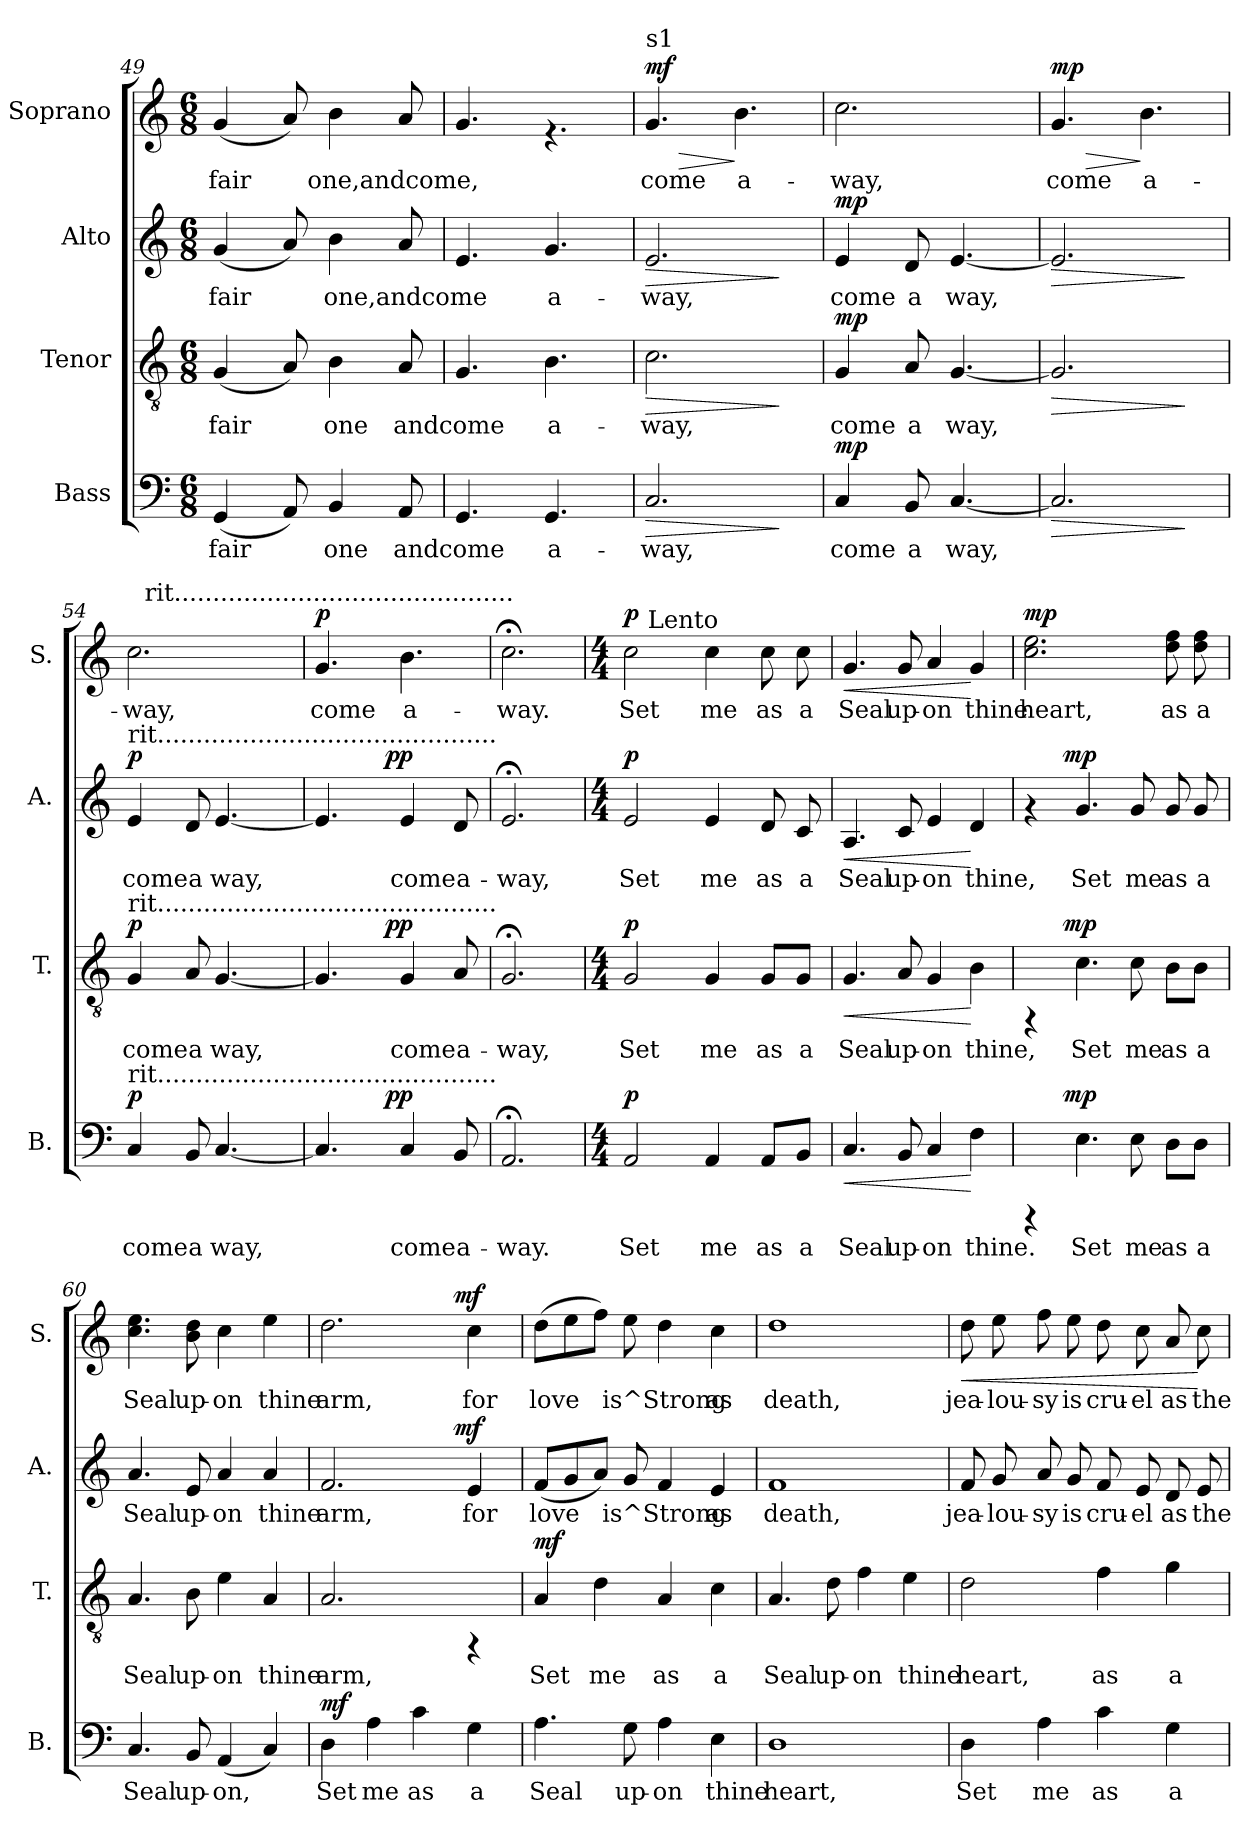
**kern	**text	**dynam	**kern	**text	**dynam	**kern	**text	**dynam	**kern	**text	**dynam
*part4	*part4	*part4	*part3	*part3	*part3	*part2	*part2	*part2	*part1	*part1	*part1
*staff4	*staff4	*staff4	*staff3	*staff3	*staff3	*staff2	*staff2	*staff2	*staff1	*staff1	*staff1
*I"Bass	*	*	*I"Tenor	*	*	*I"Alto	*	*	*I"Soprano	*	*
*I'B.	*	*	*I'T.	*	*	*I'A.	*	*	*I'S.	*	*
*clefF4	*	*	*clefGv2	*	*	*clefG2	*	*	*clefG2	*	*
*k[]	*	*	*k[]	*	*	*k[]	*	*	*k[]	*	*
*C:	*	*	*C:	*	*	*C:	*	*	*C:	*	*
*M6/8	*	*	*M6/8	*	*	*M6/8	*	*	*M6/8	*	*
=49	=49	=49	=49	=49	=49	=49	=49	=49	=49	=49	=49
!	!LO:LY:b:cj	!	!	!LO:LY:b:cj	!	!	!LO:LY:b:cj	!	!	!LO:LY:b	!
(<4GG/	fair	.	(<4G/	fair	.	(<4g/	fair	.	(<4g/	fair	.
!	!LO:LY:b:cj	!	!	!LO:LY:b:cj	!	!	!LO:LY:b:cj	!	!	!LO:LY:b	!
8AA/)	.	.	8A/)	.	.	8a/)	.	.	8a/)	.	.
!	!LO:LY:b:cj	!	!	!LO:LY:b:cj	!	!	!LO:LY:b:cj	!	!	!LO:LY:b	!
4BB/	one	.	4B\	one	.	4b\	one,andcome	.	4b\	one,andcome,	.
!	!LO:LY:b:cj	!	!	!LO:LY:b:cj	!	!	!LO:LY:b:cj	!	!	!LO:LY:b	!
8AA/	andcome	.	8A/	andcome	.	8a/	.	.	8a/	.	.
=50	=50	=50	=50	=50	=50	=50	=50	=50	=50	=50	=50
!	!LO:LY:b:cj	!	!	!LO:LY:b:cj	!	!	!LO:LY:b:cj	!	!	!LO:LY:b	!
4.GG/	.	.	4.G/	.	.	4.e/	.	.	4.g/	.	.
!	!LO:LY:b:cj	!	!	!LO:LY:b:cj	!	!	!LO:LY:b:cj	!	!	!	!
4.GG/	a-	.	4.B\	a-	.	4.g/	a-	.	4.rf	.	.
!!LO:LB:g=z
=51	=51	=51	=51	=51	=51	=51	=51	=51	=51	=51	=51
!	!	!	!	!	!	!	!	!	!LO:TX:a:t=s1	!	!
!	!LO:LY:b:cj	!LO:HP:b	!	!LO:LY:b:cj	!LO:HP:b	!	!LO:LY:b:cj	!LO:HP:b	!	!LO:LY:b	!LO:HP:b
!	!	!	!	!	!	!	!	!	!	!	!LO:DY:n=1:a
2.C/	-way,	>	2.c\	-way,	>	2.e/	-way,	>	4.g/	come	> mf
!	!	!	!	!	!	!	!	!	!	!LO:LY:b	!
.	.	.	.	.	.	.	.	.	4.b\	a-	]
.	.	]	.	.	]	.	.	]	.	.	.
=52	=52	=52	=52	=52	=52	=52	=52	=52	=52	=52	=52
!	!LO:LY:b:cj	!LO:DY:a	!	!LO:LY:b:cj	!LO:DY:a	!	!LO:LY:b:cj	!LO:DY:a	!	!LO:LY:b	!
4C/	come	mp	4G/	come	mp	4e/	come	mp	2.cc\	-way,	.
!	!LO:LY:b:cj	!	!	!LO:LY:b:cj	!	!	!LO:LY:b:cj	!	!	!	!
8BB/	a	.	8A/	a	.	8d/	a	.	.	.	.
!	!LO:LY:b:cj	!	!	!LO:LY:b:cj	!	!	!LO:LY:b:cj	!	!	!	!
[<4.C/	way,	.	[<4.G/	way,	.	[<4.e/	way,	.	.	.	.
=53	=53	=53	=53	=53	=53	=53	=53	=53	=53	=53	=53
!	!LO:LY:b:cj	!LO:HP:b	!	!LO:LY:b:cj	!LO:HP:b	!	!LO:LY:b:cj	!LO:HP:b	!	!LO:LY:b	!LO:HP:b
!	!	!	!	!	!	!	!	!	!	!	!LO:DY:n=1:a
2.C/]	.	>	2.G/]	.	>	2.e/]	.	>	4.g/	come	> mp
!	!	!	!	!	!	!	!	!	!	!LO:LY:b	!
.	.	.	.	.	.	.	.	.	4.b\	a-	]
.	.	]	.	.	]	.	.	]	.	.	.
=54	=54	=54	=54	=54	=54	=54	=54	=54	=54	=54	=54
!	!	!	!	!	!	!LO:TX:a:t=rit............................................	!	!	!	!	!
!	!	!	!LO:TX:a:t=rit............................................	!	!	!	!	!	!	!	!
!LO:TX:a:t=rit............................................	!	!	!	!	!	!	!	!	!	!	!
!	!LO:LY:b:cj	!LO:DY:a	!	!LO:LY:b:cj	!LO:DY:a	!	!LO:LY:b:cj	!LO:DY:a	!	!LO:LY:b	!
*	*	*	*	*	*	*	*	*	*^	*	*
4C/	come	p	4G/	come	p	4e/	come	p	2.cc\	32.ryy	-way,	.
!	!	!	!	!	!	!	!	!	!	!LO:TX:a:t=rit............................................	!	!
.	.	.	.	.	.	.	.	.	.	2ryy	.	.
!	!LO:LY:b:cj	!	!	!LO:LY:b:cj	!	!	!LO:LY:b:cj	!	!	!	!	!
8BB/	a	.	8A/	a	.	8d/	a	.	.	.	.	.
!	!LO:LY:b:cj	!	!	!LO:LY:b:cj	!	!	!LO:LY:b:cj	!	!	!	!	!
[<4.C/	way,	.	[<4.G/	way,	.	[<4.e/	way,	.	.	.	.	.
.	.	.	.	.	.	.	.	.	.	8ryy	.	.
.	.	.	.	.	.	.	.	.	.	16ryy	.	.
.	.	.	.	.	.	.	.	.	.	64ryy	.	.
=55	=55	=55	=55	=55	=55	=55	=55	=55	=55	=55	=55	=55
!	!LO:LY:b:cj	!	!	!LO:LY:b:cj	!	!	!LO:LY:b:cj	!	!	!	!LO:LY:b	!LO:DY:a
*^	*	*	*^	*	*	*^	*	*	*v	*v	*	*
4.C/]	4ryy	.	.	4.G/]	4ryy	.	.	4.e/]	4ryy	.	.	4.g/	come	p
.	16ryy	.	.	.	16ryy	.	.	.	16ryy	.	.	.	.	.
.	64ryy	.	.	.	64ryy	.	.	.	64ryy	.	.	.	.	.
!	!	!	!LO:DY:a	!	!	!	!LO:DY:a	!	!	!	!LO:DY:a	!	!	!
.	4ryy	.	pp	.	4ryy	.	pp	.	4ryy	.	pp	.	.	.
!	!	!LO:LY:b:cj	!	!	!	!LO:LY:b:cj	!	!	!	!LO:LY:b:cj	!	!	!LO:LY:b	!
4C/	.	come	.	4G/	.	come	.	4e/	.	come	.	4.b\	a-	.
.	8ryy	.	.	.	8ryy	.	.	.	8ryy	.	.	.	.	.
!	!	!LO:LY:b:cj	!	!	!	!LO:LY:b:cj	!	!	!	!LO:LY:b:cj	!	!	!	!
8BB/	.	a-	.	8A/	.	a-	.	8d/	.	a-	.	.	.	.
.	32.ryy	.	.	.	32.ryy	.	.	.	32.ryy	.	.	.	.	.
=56	=56	=56	=56	=56	=56	=56	=56	=56	=56	=56	=56	=56	=56	=56
!	!	!LO:LY:b:cj	!	!	!	!LO:LY:b:cj	!	!	!	!LO:LY:b:cj	!	!	!LO:LY:b	!
*v	*v	*	*	*	*	*	*	*v	*v	*	*	*	*	*
*	*	*	*v	*v	*	*	*	*	*	*	*	*
2.AA;</	-way.	.	2.G;</	-way,	.	2.e;</	-way,	.	2.cc;<\	-way.	.
=57	=57	=57	=57	=57	=57	=57	=57	=57	=57	=57	=57
*M4/4	*	*	*M4/4	*	*	*M4/4	*	*	*M4/4	*	*
!	!LO:LY:b:cj	!LO:DY:a	!	!LO:LY:b:cj	!LO:DY:a	!	!LO:LY:b:cj	!LO:DY:a	!	!LO:LY:b	!LO:DY:a
*	*	*	*	*	*	*	*	*	*^	*	*
2AA/	Set	p	2G/	Set	p	2e/	Set	p	2cc\	16.ryy	Set	p
!	!	!	!	!	!	!	!	!	!	!LO:TX:a:t=Lento	!	!
.	.	.	.	.	.	.	.	.	.	2ryy	.	.
!	!LO:LY:b:cj	!	!	!LO:LY:b:cj	!	!	!LO:LY:b:cj	!	!	!	!LO:LY:b	!
4AA/	me	.	4G/	me	.	4e/	me	.	4cc\	.	me	.
.	.	.	.	.	.	.	.	.	.	4ryy	.	.
!	!LO:LY:b:cj	!	!	!LO:LY:b:cj	!	!	!LO:LY:b:cj	!	!	!	!LO:LY:b	!
8AA/L	as	.	8G/L	as	.	8d/	as	.	8cc\	.	as	.
.	.	.	.	.	.	.	.	.	.	8ryy	.	.
!	!LO:LY:b:cj	!	!	!LO:LY:b:cj	!	!	!LO:LY:b:cj	!	!	!	!LO:LY:b	!
8BB/J	a	.	8G/J	a	.	8c/	a	.	8cc\	.	a	.
.	.	.	.	.	.	.	.	.	.	32ryy	.	.
!!LO:PB:g=z
=58	=58	=58	=58	=58	=58	=58	=58	=58	=58	=58	=58	=58
!	!LO:LY:b:cj	!LO:HP:b	!	!LO:LY:b:cj	!LO:HP:b	!	!LO:LY:b:cj	!LO:HP:b	!	!	!LO:LY:b	!LO:HP:b
*	*	*	*	*	*	*	*	*	*v	*v	*	*
4.C/	Seal	<	4.G/	Seal	<	4.A/	Seal	<	4.g/	Seal	<
!	!LO:LY:b:cj	!	!	!LO:LY:b:cj	!	!	!LO:LY:b:cj	!	!	!LO:LY:b	!
8BB/	up-	.	8A/	up-	.	8c/	up-	.	8g/	up-	.
!	!LO:LY:b:cj	!	!	!LO:LY:b:cj	!	!	!LO:LY:b:cj	!	!	!LO:LY:b	!
4C/	-on	.	4G/	-on	.	4e/	-on	.	4a/	-on	.
!	!LO:LY:b:cj	!	!	!LO:LY:b:cj	!	!	!LO:LY:b:cj	!	!	!LO:LY:b	!
4F\	thine.	[	4B\	thine,	[	4d/	thine,	[	4g/	thine	[
=59	=59	=59	=59	=59	=59	=59	=59	=59	=59	=59	=59
!	!	!	!	!	!	!	!	!	!	!LO:LY:b	!LO:DY:a
*^	*	*	*^	*	*	*^	*	*	*	*	*
4rCCC	8..ryy	.	.	4rFF	8..ryy	.	.	4rf	8..ryy	.	.	2.ee\ 2.cc\	heart,	mp
!	!	!	!LO:DY:a	!	!	!	!LO:DY:a	!	!	!	!LO:DY:a	!	!	!
.	2ryy	.	mp	.	2ryy	.	mp	.	2ryy	.	mp	.	.	.
!	!	!LO:LY:b:cj	!	!	!	!LO:LY:b:cj	!	!	!	!LO:LY:b:cj	!	!	!	!
4.E\	.	Set	.	4.c\	.	Set	.	4.g/	.	Set	.	.	.	.
!	!	!LO:LY:b:cj	!	!	!	!LO:LY:b:cj	!	!	!	!LO:LY:b:cj	!	!	!	!
8E\	.	me	.	8c\	.	me	.	8g/	.	me	.	.	.	.
.	4ryy	.	.	.	4ryy	.	.	.	4ryy	.	.	.	.	.
!	!	!LO:LY:b:cj	!	!	!	!LO:LY:b:cj	!	!	!	!LO:LY:b:cj	!	!	!LO:LY:b	!
8D\L	.	as	.	8B\L	.	as	.	8g/	.	as	.	8ff\ 8dd\	as	.
!	!	!LO:LY:b:cj	!	!	!	!LO:LY:b:cj	!	!	!	!LO:LY:b:cj	!	!	!LO:LY:b	!
8D\J	.	a	.	8B\J	.	a	.	8g/	.	a	.	8ff\ 8dd\	a	.
.	32ryy	.	.	.	32ryy	.	.	.	32ryy	.	.	.	.	.
=60	=60	=60	=60	=60	=60	=60	=60	=60	=60	=60	=60	=60	=60	=60
!	!	!LO:LY:b:cj	!	!	!	!LO:LY:b:cj	!	!	!	!LO:LY:b:cj	!	!	!LO:LY:b	!
*v	*v	*	*	*	*	*	*	*v	*v	*	*	*	*	*
*	*	*	*v	*v	*	*	*	*	*	*	*	*
4.C/	Seal	.	4.A/	Seal	.	4.a/	Seal	.	4.ee\ 4.cc\	Seal	.
!	!LO:LY:b:cj	!	!	!LO:LY:b:cj	!	!	!LO:LY:b:cj	!	!	!LO:LY:b	!
8BB/	up-	.	8B\	up-	.	8e/	up-	.	8dd\ 8b\	up-	.
!	!LO:LY:b:cj	!	!	!LO:LY:b:cj	!	!	!LO:LY:b:cj	!	!	!LO:LY:b	!
(<4AA/	-on,	.	4e\	-on	.	4a/	-on	.	4cc\	-on	.
!	!LO:LY:b:cj	!	!	!LO:LY:b:cj	!	!	!LO:LY:b:cj	!	!	!LO:LY:b	!
4C/)	.	.	4A/	thine	.	4a/	thine	.	4ee\	thine	.
=61	=61	=61	=61	=61	=61	=61	=61	=61	=61	=61	=61
!	!LO:LY:b:cj	!LO:DY:a	!	!LO:LY:b:cj	!	!	!LO:LY:b:cj	!	!	!LO:LY:b	!
*	*	*	*	*	*	*^	*	*	*^	*	*
4D\	Set	mf	2.A/	arm,	.	2.f/	2ryy	arm,	.	2.dd\	2ryy	arm,	.
!	!LO:LY:b:cj	!	!	!	!	!	!	!	!	!	!	!	!
4A\	me	.	.	.	.	.	.	.	.	.	.	.	.
!	!LO:LY:b:cj	!	!	!	!	!	!	!	!	!	!	!	!
4c\	as	.	.	.	.	.	8..ryy	.	.	.	8..ryy	.	.
!	!	!	!	!	!	!	!	!	!LO:DY:a	!	!	!	!LO:DY:a
.	.	.	.	.	.	.	4ryy	.	mf	.	4ryy	.	mf
!	!LO:LY:b:cj	!	!	!	!	!	!	!LO:LY:b:cj	!	!	!	!LO:LY:b	!
4G\	a	.	4rFF	.	.	4e/	.	for	.	4cc\	.	for	.
.	.	.	.	.	.	.	32ryy	.	.	.	32ryy	.	.
!!LO:LB:g=z
=62	=62	=62	=62	=62	=62	=62	=62	=62	=62	=62	=62	=62	=62
!	!LO:LY:b:cj	!	!	!LO:LY:b:cj	!LO:DY:a	!	!	!LO:LY:b:cj	!	!	!	!LO:LY:b	!
*	*	*	*	*	*	*v	*v	*	*	*	*	*	*
*	*	*	*	*	*	*	*	*	*v	*v	*	*
4.A\	Seal	.	4A/	Set	mf	(<8f/L	love	.	(>8dd\L	love	.
!	!	!	!	!	!	!	!LO:LY:b:cj	!	!	!LO:LY:b	!
.	.	.	.	.	.	8g/	.	.	8ee\	.	.
!	!	!	!	!LO:LY:b:cj	!	!	!LO:LY:b:cj	!	!	!LO:LY:b	!
.	.	.	4d\	me	.	8a/J)	.	.	8ff\J)	.	.
!	!LO:LY:b:cj	!	!	!	!	!	!LO:LY:b:cj	!	!	!LO:LY:b	!
8G\	up-	.	.	.	.	8g/	is^Strong	.	8ee\	is^Strong	.
!	!LO:LY:b:cj	!	!	!LO:LY:b:cj	!	!	!LO:LY:b:cj	!	!	!LO:LY:b	!
4A\	-on	.	4A/	as	.	4f/	.	.	4dd\	.	.
!	!LO:LY:b:cj	!	!	!LO:LY:b:cj	!	!	!LO:LY:b:cj	!	!	!LO:LY:b	!
4E\	thine	.	4c\	a	.	4e/	as	.	4cc\	as	.
=63	=63	=63	=63	=63	=63	=63	=63	=63	=63	=63	=63
!	!LO:LY:b:cj	!	!	!LO:LY:b:cj	!	!	!LO:LY:b:cj	!	!	!LO:LY:b	!
1D	heart,	.	4.A/	Seal	.	1f	death,	.	1dd	death,	.
!	!	!	!	!LO:LY:b:cj	!	!	!	!	!	!	!
.	.	.	8d\	up-	.	.	.	.	.	.	.
!	!	!	!	!LO:LY:b:cj	!	!	!	!	!	!	!
.	.	.	4f\	-on	.	.	.	.	.	.	.
!	!	!	!	!LO:LY:b:cj	!	!	!	!	!	!	!
.	.	.	4e\	thine	.	.	.	.	.	.	.
=64	=64	=64	=64	=64	=64	=64	=64	=64	=64	=64	=64
!	!LO:LY:b:cj	!	!	!LO:LY:b:cj	!	!	!LO:LY:b:cj	!	!	!LO:LY:b	!LO:HP:b
4D\	Set	.	2d\	heart,	.	8f/	jea-	.	8dd\	jea-	<
!	!	!	!	!	!	!	!LO:LY:b:cj	!	!	!LO:LY:b	!
.	.	.	.	.	.	8g/	-lou-	.	8ee\	-lou-	.
!	!LO:LY:b:cj	!	!	!	!	!	!LO:LY:b:cj	!	!	!LO:LY:b	!
4A\	me	.	.	.	.	8a/	-sy	.	8ff\	-sy	.
!	!	!	!	!	!	!	!LO:LY:b:cj	!	!	!LO:LY:b	!
.	.	.	.	.	.	8g/	is	.	8ee\	is	.
!	!LO:LY:b:cj	!	!	!LO:LY:b:cj	!	!	!LO:LY:b:cj	!	!	!LO:LY:b	!
4c\	as	.	4f\	as	.	8f/	cru-	.	8dd\	cru-	.
!	!	!	!	!	!	!	!LO:LY:b:cj	!	!	!LO:LY:b	!
.	.	.	.	.	.	8e/	-el	.	8cc\	-el	.
!	!LO:LY:b:cj	!	!	!LO:LY:b:cj	!	!	!LO:LY:b:cj	!	!	!LO:LY:b	!
4G\	a	.	4g\	a	.	8d/	as	.	8a/	as	.
!	!	!	!	!	!	!	!LO:LY:b:cj	!	!	!LO:LY:b	!
.	.	.	.	.	.	8e/	the	.	8cc\	the	[
=	=	=	=	=	=	=	=	=	=	=	=
*-	*-	*-	*-	*-	*-	*-	*-	*-	*-	*-	*-
